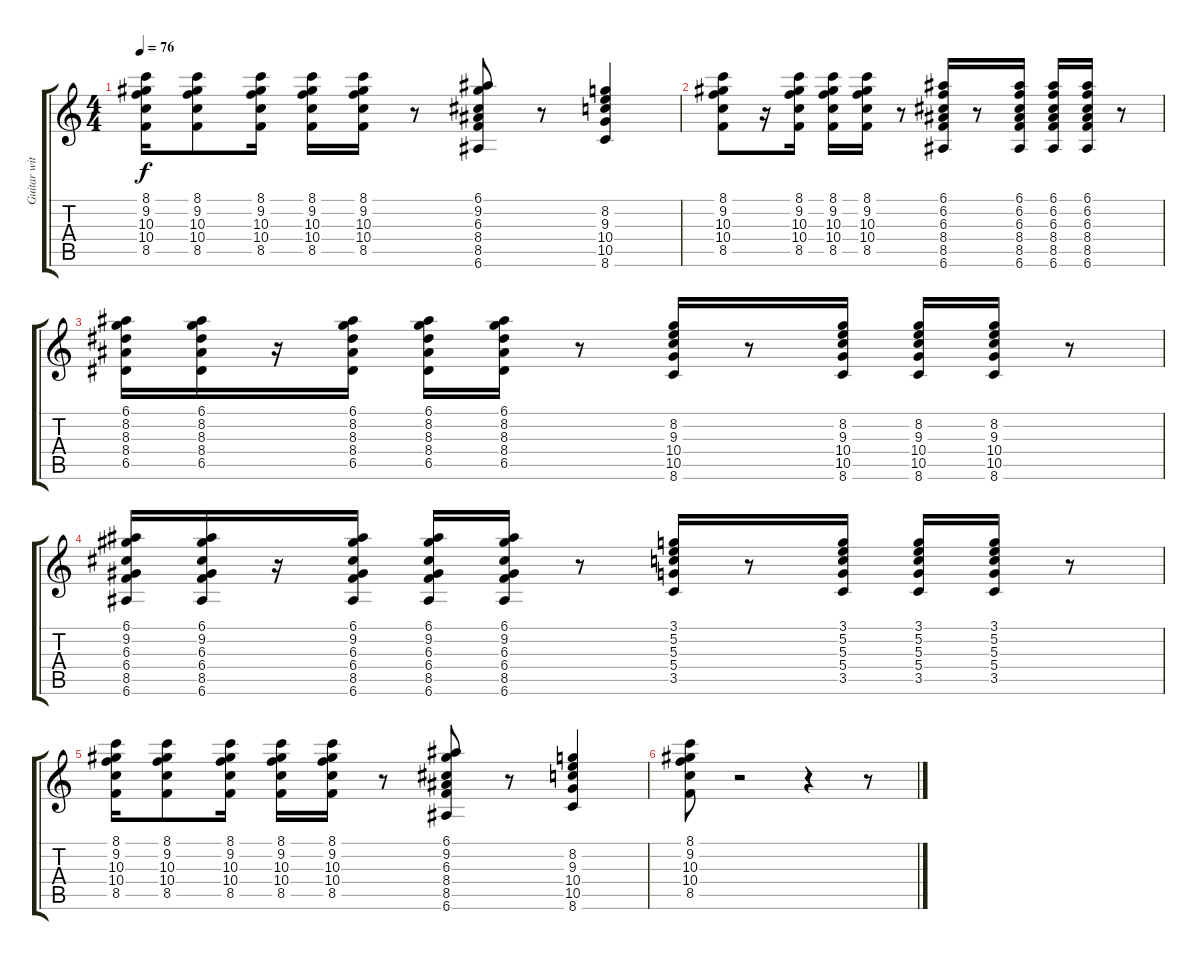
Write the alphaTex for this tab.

\track ("Guitar with Distrt" "Guitar wit") {instrument overdrivenguitar}
\staff {score tabs}
\tuning (E4 B3 G3 D3 A2 E2) {hide}
\ts (4 4)
\tempo 76
\clef g2
\ks c
(8.1 9.2 10.3 10.4 8.5).16{dy f} (8.1 9.2 10.3 10.4 8.5).8 (8.1 9.2 10.3 10.4 8.5).16 (8.1 9.2 10.3 10.4 8.5).16 (8.1 9.2 10.3 10.4 8.5).16 r.8 (6.1 9.2 6.3 8.4 8.5 6.6).8 r.8 (8.2 9.3 10.4 10.5 8.6).4 |
(8.1 9.2 10.3 10.4 8.5).8 r.16 (8.1 9.2 10.3 10.4 8.5).16 (8.1 9.2 10.3 10.4 8.5).16 (8.1 9.2 10.3 10.4 8.5).16 r.8 (6.1 6.2 6.3 8.4 8.5 6.6).16 r.8 (6.1 6.2 6.3 8.4 8.5 6.6).16 (6.1 6.2 6.3 8.4 8.5 6.6).16 (6.1 6.2 6.3 8.4 8.5 6.6).16 r.8 |
(6.1 8.2 8.3 8.4 6.5).16 (6.1 8.2 8.3 8.4 6.5).16 r.16 (6.1 8.2 8.3 8.4 6.5).16 (6.1 8.2 8.3 8.4 6.5).16 (6.1 8.2 8.3 8.4 6.5).16 r.8 (8.2 9.3 10.4 10.5 8.6).16 r.8 (8.2 9.3 10.4 10.5 8.6).16 (8.2 9.3 10.4 10.5 8.6).16 (8.2 9.3 10.4 10.5 8.6).16 r.8 |
(6.1 9.2 6.3 6.4 8.5 6.6).16 (6.1 9.2 6.3 6.4 8.5 6.6).16 r.16 (6.1 9.2 6.3 6.4 8.5 6.6).16 (6.1 9.2 6.3 6.4 8.5 6.6).16 (6.1 9.2 6.3 6.4 8.5 6.6).16 r.8 (3.1 5.2 5.3 5.4 3.5).16 r.8 (3.1 5.2 5.3 5.4 3.5).16 (3.1 5.2 5.3 5.4 3.5).16 (3.1 5.2 5.3 5.4 3.5).16 r.8 |
(8.1 9.2 10.3 10.4 8.5).16 (8.1 9.2 10.3 10.4 8.5).8 (8.1 9.2 10.3 10.4 8.5).16 (8.1 9.2 10.3 10.4 8.5).16 (8.1 9.2 10.3 10.4 8.5).16 r.8 (6.1 9.2 6.3 8.4 8.5 6.6).8 r.8 (8.2 9.3 10.4 10.5 8.6).4 |
(8.1 9.2 10.3 10.4 8.5).8 r.2 r.4 r.8
